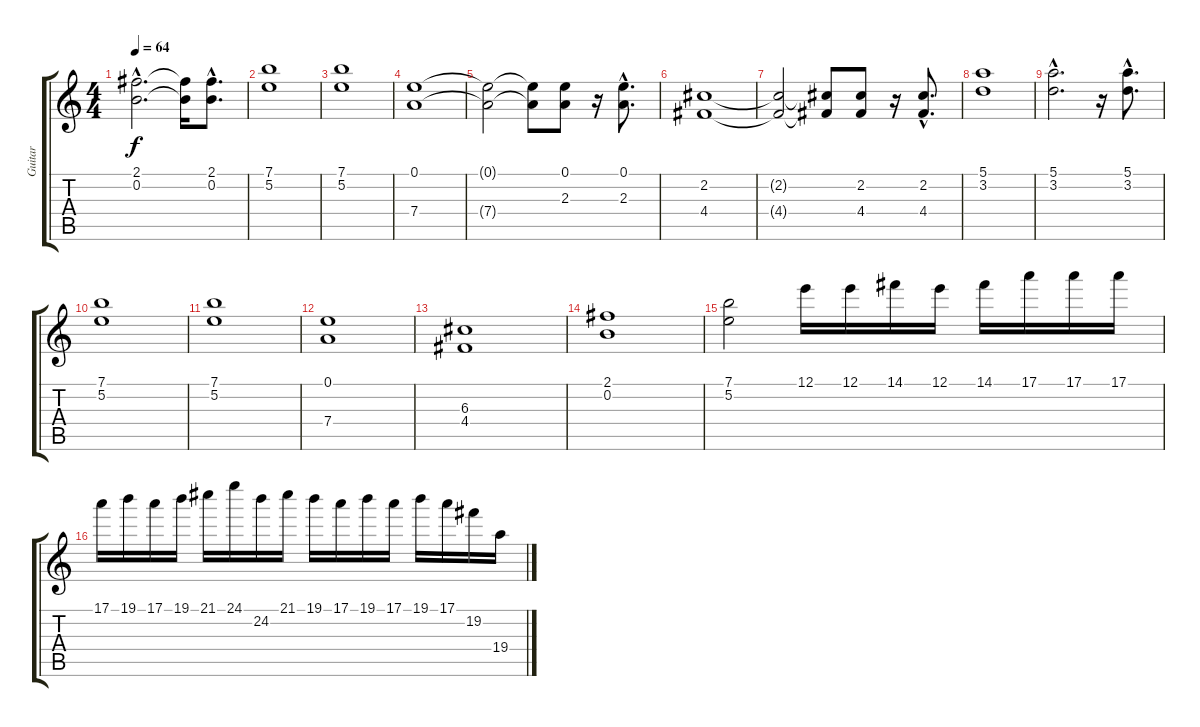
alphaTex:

\track ("Guitar" "Guitar") {instrument distortionguitar}
\staff {score tabs}
\tuning (E4 B3 G3 D3 A2 E2) {hide}
\ts (4 4)
\tempo 64
\clef g2
\ks c
(2.1{hac} 0.2{hac}).2{d dy f} (2.1{t} 0.2{t}).16 (2.1{hac} 0.2{hac}).8{d} |
(7.1 5.2).1 |
(7.1 5.2).1 |
(0.1 7.4).1 |
(0.1{t} 7.4{t}).2 (0.1{t} 7.4{t}).8 (0.1 2.3).8 r.16 (0.1{hac} 2.3{hac}).8{d} |
(2.2 4.4).1 |
(2.2{t} 4.4{t}).2 (2.2{t} 4.4{t}).8 (2.2 4.4).8 r.16 (2.2{hac} 4.4{hac}).8{d} |
(5.1 3.2).1 |
(5.1{hac} 3.2{hac}).2{d} r.16 (5.1{hac} 3.2{hac}).8{d} |
(7.1 5.2).1 |
(7.1 5.2).1 |
(0.1 7.4).1 |
(6.3 4.4).1 |
(2.1 0.2).1 |
(7.1 5.2).2 12.1.16 12.1.16 14.1.16 12.1.16 14.1.16 17.1.16 17.1.16 17.1.16 |
17.1.16 19.1.16 17.1.16 19.1.16 21.1.16 24.1.16 24.2.16 21.1.16 19.1.16 17.1.16 19.1.16 17.1.16 19.1.16 17.1.16 19.2.16 19.4.16
